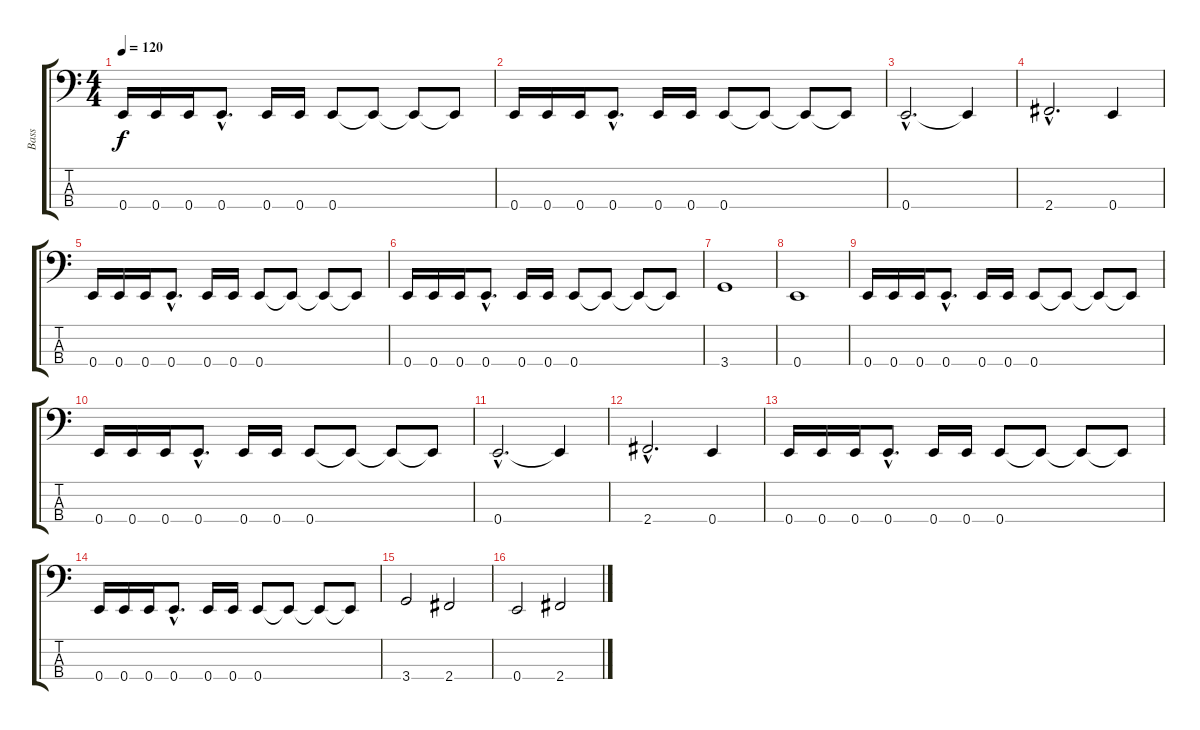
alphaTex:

\track ("Bass" "Bass") {instrument electricbasspick}
\staff {score tabs}
\tuning (G2 D2 A1 E1) {hide}
\ts (4 4)
\tempo 120
\clef f4
\ks c
0.4.16{dy f} 0.4.16 0.4.16 0.4{hac}.8{d} 0.4.16 0.4.16 0.4.8 0.4{t}.8 0.4{t}.8 0.4{t}.8 |
0.4.16 0.4.16 0.4.16 0.4{hac}.8{d} 0.4.16 0.4.16 0.4.8 0.4{t}.8 0.4{t}.8 0.4{t}.8 |
0.4{hac}.2{d} 0.4{t}.4 |
2.4{hac}.2{d} 0.4.4 |
0.4.16 0.4.16 0.4.16 0.4{hac}.8{d} 0.4.16 0.4.16 0.4.8 0.4{t}.8 0.4{t}.8 0.4{t}.8 |
0.4.16 0.4.16 0.4.16 0.4{hac}.8{d} 0.4.16 0.4.16 0.4.8 0.4{t}.8 0.4{t}.8 0.4{t}.8 |
3.4.1 |
0.4.1 |
0.4.16 0.4.16 0.4.16 0.4{hac}.8{d} 0.4.16 0.4.16 0.4.8 0.4{t}.8 0.4{t}.8 0.4{t}.8 |
0.4.16 0.4.16 0.4.16 0.4{hac}.8{d} 0.4.16 0.4.16 0.4.8 0.4{t}.8 0.4{t}.8 0.4{t}.8 |
0.4{hac}.2{d} 0.4{t}.4 |
2.4{hac}.2{d} 0.4.4 |
0.4.16 0.4.16 0.4.16 0.4{hac}.8{d} 0.4.16 0.4.16 0.4.8 0.4{t}.8 0.4{t}.8 0.4{t}.8 |
0.4.16 0.4.16 0.4.16 0.4{hac}.8{d} 0.4.16 0.4.16 0.4.8 0.4{t}.8 0.4{t}.8 0.4{t}.8 |
3.4.2 2.4.2 |
0.4.2 2.4.2
